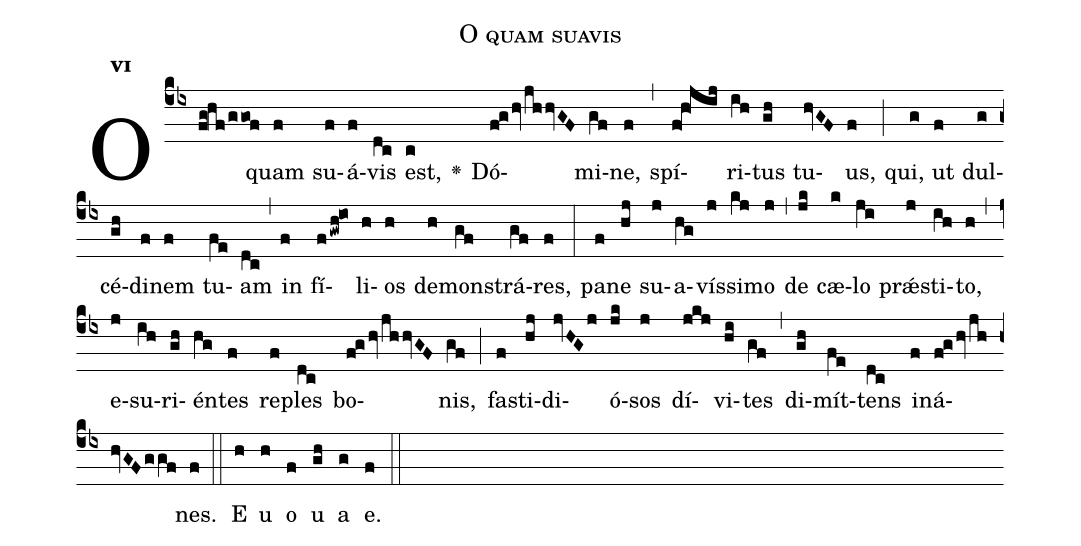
name:O quam suavis;
office-part:Antiphona;
mode:6;
%%
initial-style: 1;
name: O quam suavis;
book: Antiphonae & Responsoria/Tomus IV, p. 180;
occasion: Ss.mi Corporis et Sanguinis Christi;
office-part: Vesperae I Ant E;
user-notes: ;
commentary: ;
annotation: 6f;
centering-scheme: english;
fontsize: 12;
font: OFLSortsMillGoudy;
height: 11;
width: 4.5;
%%
(cb4)O(fg!hf/ggof) quam(f) su(f)á(f)vis(dc) est,(c) <v>\greheightstar</v>() Dó(f!ghv/jh/hvGF)mi(gf)ne,(f) (,) spí(f!hV!jij)ri(ih)tus(gh) tu(hvGF)us,(f) (;) qui,(g) ut(f) dul(g)cé(gh)di(f)nem(f) tu(fe)am(dc) (,) in(f) fí(fgwh!io)li(h)os(h) de(h)mon(gf)strá(gf)res,(f) (:) pa(f)ne(hj) su(j)a(hg)vís(j)si(kj)mo(j) (,) de(jk) cæ(k)lo(ji) prǽ(j)sti(ih)to,(h) (,) e(j)su(ih)ri(gh)én(hg)tes(f) re(f)ples(dc) bo(f!ghv/jhhvGF)nis,(gf) (;) fa(f)sti(hj)di(jvHGj)ó(jk)sos(j) dí(jkj)vi(hi)tes(gf) (,) di(gh)mít(fe)tens(dc) in(f)á(f!ghv/jhhvGFggf)nes.(f) (::)
E(h) u(h) o(f) u(gh) a(g) e.(f) (::)
